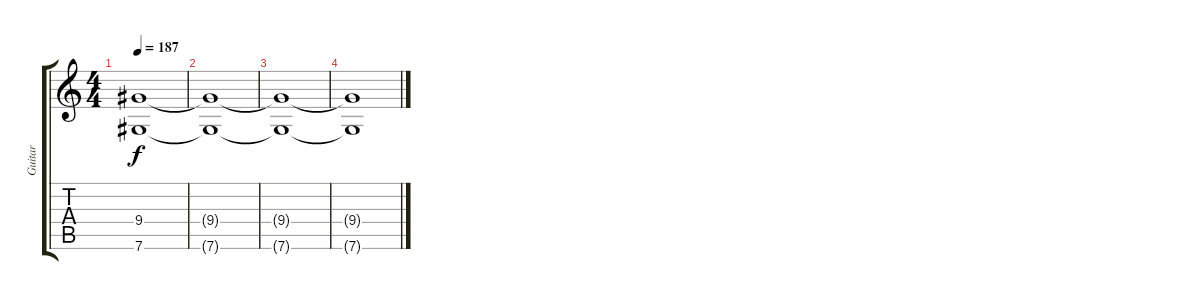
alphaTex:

\track ("Guitar" "Guitar") {instrument distortionguitar}
\staff {score tabs}
\tuning (Db4 Ab3 E3 B2 Gb2 Db2) {hide}
\ts (4 4)
\tempo 187
\clef g2
\ks c
(9.4{t} 7.6{t}).1{dy f} |
(9.4{t} 7.6{t}).1 |
(9.4{t} 7.6{t}).1 |
(9.4{t} 7.6{t}).1
